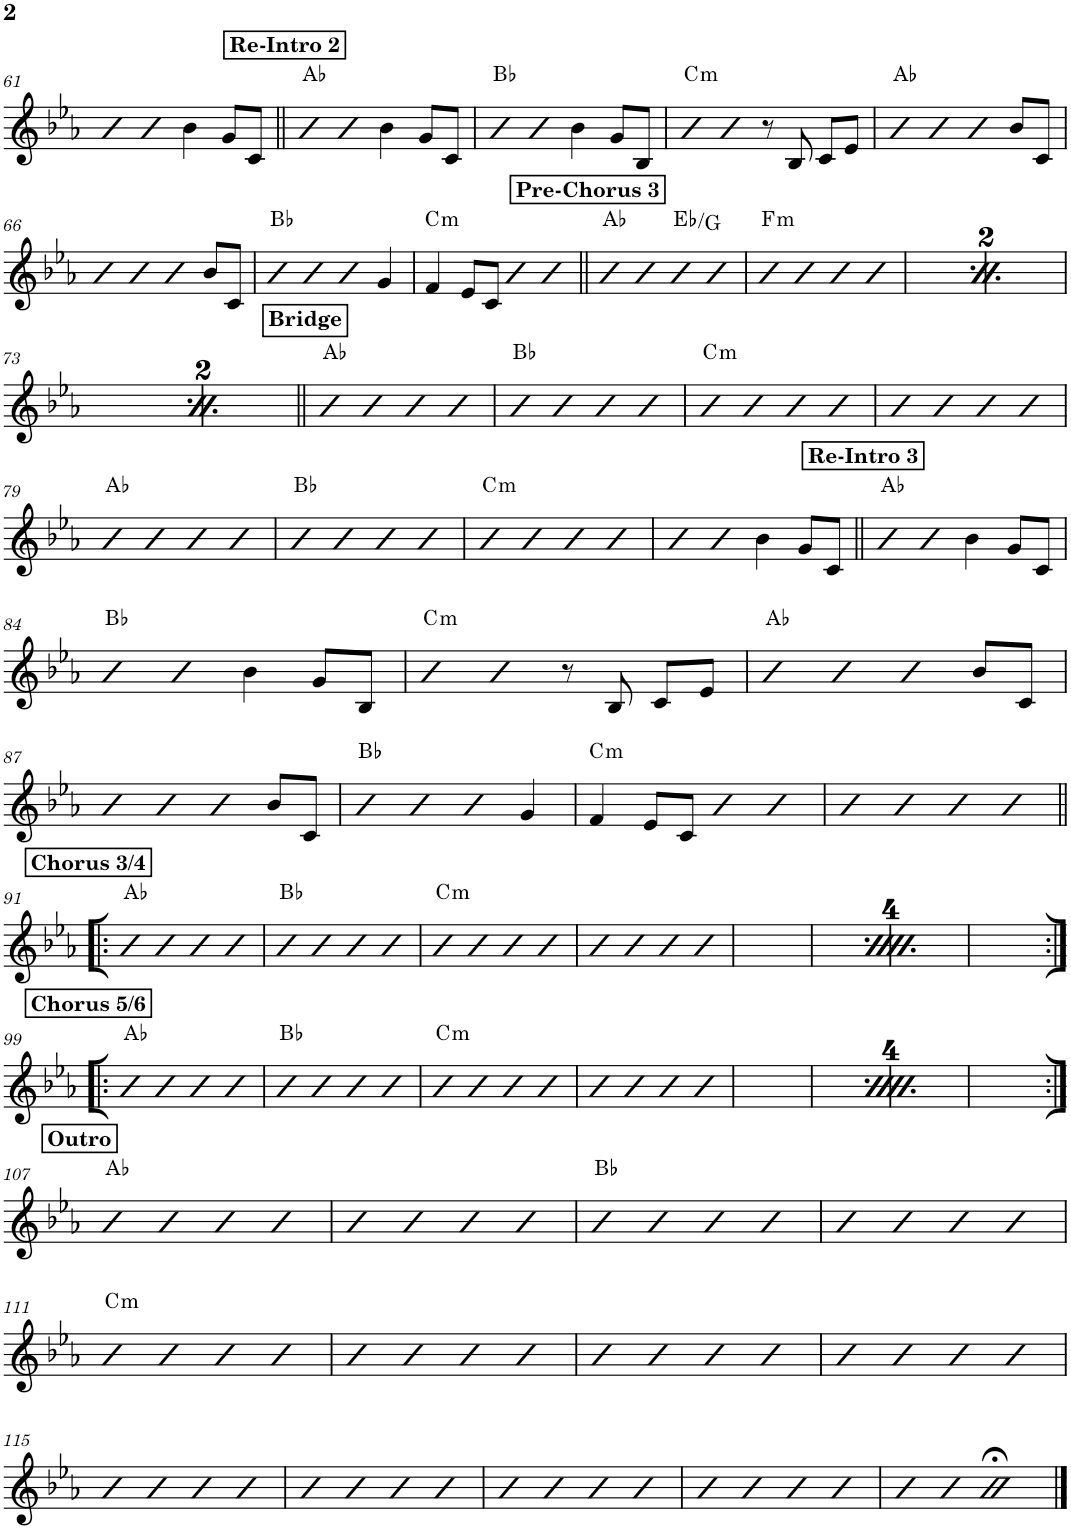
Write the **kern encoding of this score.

**kern	**harte
*part1	*part1
*staff1	*
*I"Piano	*
*I'Pno.	*
!!LO:PB:g=z
*clefG2	*
*k[b-e-a-]	*
*M4/4	*
=61	=61
4b-	.
4b-	.
4b-\	.
8g/L	.
8c/J	.
!!LO:REH:place=s1:a:B:cj:t=Re-Intro 2
=62||	=62||
4b-	Ab:maj
4b-	.
4b-\	.
8g/L	.
8c/J	.
=63	=63
4b-	Bb:maj
4b-	.
4b-\	.
8g/L	.
8B-/J	.
=64	=64
!	!LO:H:kt=m
4b-	C:min
4b-	.
8r	.
8B-/	.
8c/L	.
8e-/J	.
=65	=65
4b-	Ab:maj
4b-	.
4b-	.
8b-/L	.
8c/J	.
!!LO:LB:g=z
=66	=66
4b-	.
4b-	.
4b-	.
8b-/L	.
8c/J	.
=67	=67
4b-	Bb:maj
4b-	.
4b-	.
4g/	.
=68	=68
!	!LO:H:kt=m
4f/	C:min
8e-/L	.
8c/J	.
4b-	.
4b-	.
!!LO:REH:place=s1:a:B:cj:t=Pre-Chorus 3
=69||	=69||
4b-	Ab:maj
4b-	.
4b-	Eb:maj/3
4b-	.
=70	=70
!	!LO:H:kt=m
4b-	F:min
4b-	.
4b-	.
4b-	.
!!LO:REH:place=s1:a:B:cj:t=Pre-Chorus 3
=71	=71
4b-	Ab:maj
4b-	.
4b-	Eb:maj/3
4b-	.
=72	=72
!	!LO:H:kt=m
4b-	F:min
4b-	.
4b-	.
4b-	.
!!LO:LB:g=z
!!LO:REH:place=s1:a:B:cj:t=Pre-Chorus 3
=73	=73
4b-	Ab:maj
4b-	.
4b-	Eb:maj/3
4b-	.
=74	=74
!	!LO:H:kt=m
4b-	F:min
4b-	.
4b-	.
4b-	.
!!LO:REH:place=s1:a:B:cj:t=Bridge
=75||	=75||
4b-	Ab:maj
4b-	.
4b-	.
4b-	.
=76	=76
4b-	Bb:maj
4b-	.
4b-	.
4b-	.
=77	=77
!	!LO:H:kt=m
4b-	C:min
4b-	.
4b-	.
4b-	.
=78	=78
4b-	.
4b-	.
4b-	.
4b-	.
!!LO:LB:g=z
=79	=79
4b-	Ab:maj
4b-	.
4b-	.
4b-	.
=80	=80
4b-	Bb:maj
4b-	.
4b-	.
4b-	.
=81	=81
!	!LO:H:kt=m
4b-	C:min
4b-	.
4b-	.
4b-	.
=82	=82
4b-	.
4b-	.
4b-\	.
8g/L	.
8c/J	.
!!LO:REH:place=s1:a:B:cj:t=Re-Intro 3
=83||	=83||
4b-	Ab:maj
4b-	.
4b-\	.
8g/L	.
8c/J	.
!!LO:LB:g=z
=84	=84
4b-	Bb:maj
4b-	.
4b-\	.
8g/L	.
8B-/J	.
=85	=85
!	!LO:H:kt=m
4b-	C:min
4b-	.
8r	.
8B-/	.
8c/L	.
8e-/J	.
=86	=86
4b-	Ab:maj
4b-	.
4b-	.
8b-/L	.
8c/J	.
!!LO:LB:g=z
=87	=87
4b-	.
4b-	.
4b-	.
8b-/L	.
8c/J	.
=88	=88
4b-	Bb:maj
4b-	.
4b-	.
4g/	.
=89	=89
!	!LO:H:kt=m
4f/	C:min
8e-/L	.
8c/J	.
4b-	.
4b-	.
=90	=90
4b-	.
4b-	.
4b-	.
4b-	.
!!LO:LB:g=z
!!LO:REH:place=s1:a:B:cj:t=Chorus 3/4
=91!|:	=91!|:
4b-	Ab:maj
4b-	.
4b-	.
4b-	.
=92	=92
4b-	Bb:maj
4b-	.
4b-	.
4b-	.
=93	=93
!	!LO:H:kt=m
4b-	C:min
4b-	.
4b-	.
4b-	.
=94	=94
4b-	.
4b-	.
4b-	.
4b-	.
!!LO:REH:place=s1:a:B:cj:t=Chorus 3/4
=95	=95
4b-	Ab:maj
4b-	.
4b-	.
4b-	.
=96	=96
4b-	Bb:maj
4b-	.
4b-	.
4b-	.
=97	=97
!	!LO:H:kt=m
4b-	C:min
4b-	.
4b-	.
4b-	.
=98	=98
4b-	.
4b-	.
4b-	.
4b-	.
!!LO:LB:g=z
!!LO:REH:place=s1:a:B:cj:t=Chorus 5/6
=99:|!|:	=99:|!|:
4b-	Ab:maj
4b-	.
4b-	.
4b-	.
=100	=100
4b-	Bb:maj
4b-	.
4b-	.
4b-	.
=101	=101
!	!LO:H:kt=m
4b-	C:min
4b-	.
4b-	.
4b-	.
=102	=102
4b-	.
4b-	.
4b-	.
4b-	.
!!LO:REH:place=s1:a:B:cj:t=Chorus 5/6
=103	=103
4b-	Ab:maj
4b-	.
4b-	.
4b-	.
=104	=104
4b-	Bb:maj
4b-	.
4b-	.
4b-	.
=105	=105
!	!LO:H:kt=m
4b-	C:min
4b-	.
4b-	.
4b-	.
=106	=106
4b-	.
4b-	.
4b-	.
4b-	.
!!LO:LB:g=z
!!LO:REH:place=s1:a:B:cj:t=Outro
=107:|!	=107:|!
4b-	Ab:maj
4b-	.
4b-	.
4b-	.
=108	=108
4b-	.
4b-	.
4b-	.
4b-	.
=109	=109
4b-	Bb:maj
4b-	.
4b-	.
4b-	.
=110	=110
4b-	.
4b-	.
4b-	.
4b-	.
!!LO:LB:g=z
=111	=111
!	!LO:H:kt=m
4b-	C:min
4b-	.
4b-	.
4b-	.
=112	=112
4b-	.
4b-	.
4b-	.
4b-	.
=113	=113
4b-	.
4b-	.
4b-	.
4b-	.
=114	=114
4b-	.
4b-	.
4b-	.
4b-	.
!!LO:LB:g=z
=115	=115
4b-	.
4b-	.
4b-	.
4b-	.
=116	=116
4b-	.
4b-	.
4b-	.
4b-	.
=117	=117
4b-	.
4b-	.
4b-	.
4b-	.
=118	=118
4b-	.
4b-	.
4b-	.
4b-	.
=119	=119
4b-	.
4b-	.
2b-;<	.
==	==
*-	*-
